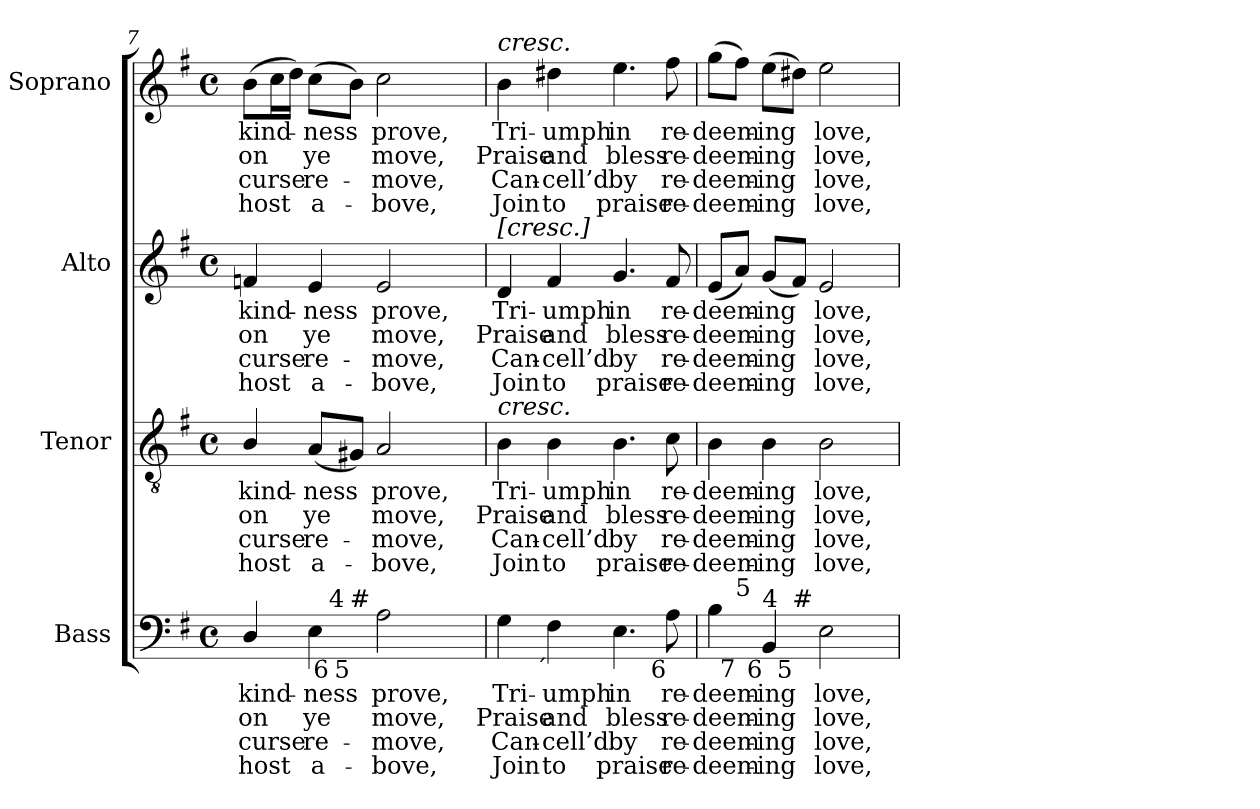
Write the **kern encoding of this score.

**kern	**text	**text	**text	**text	**kern	**text	**text	**text	**text	**kern	**text	**text	**text	**text	**kern	**text	**text	**text	**text
*part4	*part4	*part4	*part4	*part4	*part3	*part3	*part3	*part3	*part3	*part2	*part2	*part2	*part2	*part2	*part1	*part1	*part1	*part1	*part1
*staff4	*staff4	*staff4	*staff4	*staff4	*staff3	*staff3	*staff3	*staff3	*staff3	*staff2	*staff2	*staff2	*staff2	*staff2	*staff1	*staff1	*staff1	*staff1	*staff1
*I"Bass	*	*	*	*	*I"Tenor	*	*	*	*	*I"Alto	*	*	*	*	*I"Soprano	*	*	*	*
*I'B.	*	*	*	*	*I'T.	*	*	*	*	*I'A.	*	*	*	*	*I'S.	*	*	*	*
*clefF4	*	*	*	*	*clefGv2	*	*	*	*	*clefG2	*	*	*	*	*clefG2	*	*	*	*
*	*	*	*	*	*ITrd7c12	*	*	*	*	*	*	*	*	*	*	*	*	*	*
*k[f#]	*	*	*	*	*k[f#]	*	*	*	*	*k[f#]	*	*	*	*	*k[f#]	*	*	*	*
*G:	*	*	*	*	*G:	*	*	*	*	*G:	*	*	*	*	*G:	*	*	*	*
*M4/4	*	*	*	*	*M4/4	*	*	*	*	*M4/4	*	*	*	*	*M4/4	*	*	*	*
*met(c)	*	*	*	*	*met(c)	*	*	*	*	*met(c)	*	*	*	*	*met(c)	*	*	*	*
=7	=7	=7	=7	=7	=7	=7	=7	=7	=7	=7	=7	=7	=7	=7	=7	=7	=7	=7	=7
!	!LO:LY:b:color=#000000	!LO:LY:b:color=#000000	!LO:LY:b:color=#000000	!LO:LY:b:color=#000000	!	!	!	!	!	!	!	!	!	!	!	!	!	!	!
!	!	!	!	!	!	!LO:LY:b:color=#000000	!LO:LY:b:color=#000000	!LO:LY:b:color=#000000	!LO:LY:b:color=#000000	!	!	!	!	!	!	!	!	!	!
!	!	!	!	!	!	!	!	!	!	!	!LO:LY:b:color=#000000	!LO:LY:b:color=#000000	!LO:LY:b:color=#000000	!LO:LY:b:color=#000000	!	!	!	!	!
!LO:TX:b:rj:t=6	!	!	!	!	!	!	!	!	!	!	!	!	!	!	!	!	!	!	!
!LO:TX:t=E	!	!	!	!	!	!	!	!	!	!	!	!	!	!	!	!	!	!	!
!	!	!	!	!	!	!	!	!	!	!	!	!	!	!	!	!LO:LY:b:color=#000000	!LO:LY:b:color=#000000	!LO:LY:b:color=#000000	!LO:LY:b:color=#000000
*^	*	*	*	*	*	*	*	*	*	*	*	*	*	*	*	*	*	*	*
*	*^	*	*	*	*	*	*	*	*	*	*	*	*	*	*	*	*	*	*	*
4Di/	4ryy	4.ryy	kind-	on	curse	host	4BBi/	kind-	on	curse	host	4fni/	kind-	on	curse	host	(8bi\L	kind-	on	curse	host
.	.	.	.	.	.	.	.	.	.	.	.	.	.	.	.	.	16cci\L	.	.	.	.
.	.	.	.	.	.	.	.	.	.	.	.	.	.	.	.	.	16ddi\JJ)	.	.	.	.
!	!	!	!LO:LY:b:color=#000000	!LO:LY:b:color=#000000	!LO:LY:b:color=#000000	!LO:LY:b:color=#000000	!	!	!	!	!	!	!	!	!	!	!	!	!	!	!
!	!	!	!	!	!	!	!	!LO:LY:b:color=#000000	!LO:LY:b:color=#000000	!LO:LY:b:color=#000000	!LO:LY:b:color=#000000	!	!	!	!	!	!	!	!	!	!
!	!	!	!	!	!	!	!	!	!	!	!	!	!LO:LY:b:color=#000000	!LO:LY:b:color=#000000	!LO:LY:b:color=#000000	!LO:LY:b:color=#000000	!	!	!	!	!
!	!	!	!	!	!	!	!	!	!	!	!	!	!	!	!	!	!	!LO:LY:b:color=#000000	!LO:LY:b:color=#000000	!LO:LY:b:color=#000000	!LO:LY:b:color=#000000
4Ei\	32ryy	.	-ness	ye	re-	-a-	(8AAi/L	-ness	ye	re-	-a-	4ei/	-ness	ye	re-	-a-	(8cci\L	-ness	ye	re-	-a-
.	128ryy	.	.	.	.	.	.	.	.	.	.	.	.	.	.	.	.	.	.	.	.
.	256ryy	.	.	.	.	.	.	.	.	.	.	.	.	.	.	.	.	.	.	.	.
.	1024ryy	.	.	.	.	.	.	.	.	.	.	.	.	.	.	.	.	.	.	.	.
!	!LO:TX:b:rj:t=6	!	!	!	!	!	!	!	!	!	!	!	!	!	!	!	!	!	!	!	!
!	!LO:TX:t=4	!	!	!	!	!	!	!	!	!	!	!	!	!	!	!	!	!	!	!	!
.	2ryy	.	.	.	.	.	.	.	.	.	.	.	.	.	.	.	.	.	.	.	.
!	!	!LO:TX:b:rj:t=5	!	!	!	!	!	!	!	!	!	!	!	!	!	!	!	!	!	!	!
!	!	!LO:TX:t=#	!	!	!	!	!	!	!	!	!	!	!	!	!	!	!	!	!	!	!
.	.	2ryy	.	.	.	.	8GG#Xi/J)	.	.	.	.	.	.	.	.	.	8bi\J)	.	.	.	.
!	!	!	!LO:LY:b:color=#000000	!LO:LY:b:color=#000000	!LO:LY:b:color=#000000	!LO:LY:b:color=#000000	!	!	!	!	!	!	!	!	!	!	!	!	!	!	!
!	!	!	!	!	!	!	!	!LO:LY:b:color=#000000	!LO:LY:b:color=#000000	!LO:LY:b:color=#000000	!LO:LY:b:color=#000000	!	!	!	!	!	!	!	!	!	!
!	!	!	!	!	!	!	!	!	!	!	!	!	!LO:LY:b:color=#000000	!LO:LY:b:color=#000000	!LO:LY:b:color=#000000	!LO:LY:b:color=#000000	!	!	!	!	!
!	!	!	!	!	!	!	!	!	!	!	!	!	!	!	!	!	!	!LO:LY:b:color=#000000	!LO:LY:b:color=#000000	!LO:LY:b:color=#000000	!LO:LY:b:color=#000000
2Ai\	.	.	prove,	move,	-move,	bove,	2AAi/	prove,	move,	-move,	bove,	2ei/	prove,	move,	-move,	bove,	2cci\	prove,	move,	-move,	bove,
.	8ryy	.	.	.	.	.	.	.	.	.	.	.	.	.	.	.	.	.	.	.	.
.	.	8ryy	.	.	.	.	.	.	.	.	.	.	.	.	.	.	.	.	.	.	.
.	16ryy	.	.	.	.	.	.	.	.	.	.	.	.	.	.	.	.	.	.	.	.
.	64ryy	.	.	.	.	.	.	.	.	.	.	.	.	.	.	.	.	.	.	.	.
.	512.ryy	.	.	.	.	.	.	.	.	.	.	.	.	.	.	.	.	.	.	.	.
*v	*v	*v	*	*	*	*	*	*	*	*	*	*	*	*	*	*	*	*	*	*	*
=8	=8	=8	=8	=8	=8	=8	=8	=8	=8	=8	=8	=8	=8	=8	=8	=8	=8	=8	=8
*^	*	*	*	*	*	*	*	*	*	*	*	*	*	*	*	*	*	*	*
*	*^	*	*	*	*	*	*	*	*	*	*	*	*	*	*	*	*	*	*	*
!	!	!	!LO:LY:b:color=#000000	!LO:LY:b:color=#000000	!LO:LY:b:color=#000000	!LO:LY:b:color=#000000	!	!	!	!	!	!	!	!	!	!	!	!	!	!	!
*v	*v	*v	*	*	*	*	*	*	*	*	*	*	*	*	*	*	*	*	*	*	*
*^	*	*	*	*	*	*	*	*	*	*	*	*	*	*	*	*	*	*	*
*	*^	*	*	*	*	*	*	*	*	*	*	*	*	*	*	*	*	*	*	*
!	!	!	!	!	!	!	!	!LO:LY:b:color=#000000	!LO:LY:b:color=#000000	!LO:LY:b:color=#000000	!LO:LY:b:color=#000000	!	!	!	!	!	!	!	!	!	!
*v	*v	*v	*	*	*	*	*	*	*	*	*	*	*	*	*	*	*	*	*	*	*
*^	*	*	*	*	*	*	*	*	*	*	*	*	*	*	*	*	*	*	*
*	*^	*	*	*	*	*	*	*	*	*	*	*	*	*	*	*	*	*	*	*
!	!	!	!	!	!	!	!	!	!	!	!	!	!LO:LY:b:color=#000000	!LO:LY:b:color=#000000	!LO:LY:b:color=#000000	!LO:LY:b:color=#000000	!	!	!	!	!
*v	*v	*v	*	*	*	*	*	*	*	*	*	*	*	*	*	*	*	*	*	*	*
*^	*	*	*	*	*	*	*	*	*	*	*	*	*	*	*	*	*	*	*
*	*^	*	*	*	*	*	*	*	*	*	*	*	*	*	*	*	*	*	*	*
!	!	!	!	!	!	!	!	!	!	!	!	!	!	!	!	!	!LO:TX:a:i:t=cresc.	!	!	!	!
!	!	!	!	!	!	!	!	!	!	!	!	!LO:TX:a:i:t=[cresc.]	!	!	!	!	!	!	!	!	!
!	!	!	!	!	!	!	!LO:TX:a:i:t=cresc.	!	!	!	!	!	!	!	!	!	!	!	!	!	!
!LO:TX:a:i:t=[cresc.]	!	!	!	!	!	!	!	!	!	!	!	!	!	!	!	!	!	!	!	!	!
!	!	!	!	!	!	!	!	!	!	!	!	!	!	!	!	!	!	!LO:LY:b:color=#000000	!LO:LY:b:color=#000000	!LO:LY:b:color=#000000	!LO:LY:b:color=#000000
*v	*v	*v	*	*	*	*	*	*	*	*	*	*	*	*	*	*	*	*	*	*	*
4Gi\	Tri-	Praise	Can-	-Join	4BBi\	Tri-	Praise	Can-	-Join	4di/	Tri-	Praise	Can-	-Join	4bi\	Tri-	Praise	Can-	-Join
!	!LO:LY:b:color=#000000	!LO:LY:b:color=#000000	!LO:LY:b:color=#000000	!LO:LY:b:color=#000000	!	!	!	!	!	!	!	!	!	!	!	!	!	!	!
!	!	!	!	!	!	!LO:LY:b:color=#000000	!LO:LY:b:color=#000000	!LO:LY:b:color=#000000	!LO:LY:b:color=#000000	!	!	!	!	!	!	!	!	!	!
!	!	!	!	!	!	!	!	!	!	!	!LO:LY:b:color=#000000	!LO:LY:b:color=#000000	!LO:LY:b:color=#000000	!LO:LY:b:color=#000000	!	!	!	!	!
!LO:TX:b:rj:t=´	!	!	!	!	!	!	!	!	!	!	!	!	!	!	!	!	!	!	!
!	!	!	!	!	!	!	!	!	!	!	!	!	!	!	!	!LO:LY:b:color=#000000	!LO:LY:b:color=#000000	!LO:LY:b:color=#000000	!LO:LY:b:color=#000000
4F#i\	-umph	and	cell’d	to	4BBi\	-umph	and	cell’d	to	4f#i/	-umph	and	cell’d	to	4dd#Xi\	-umph	and	cell’d	to
!	!LO:LY:b:color=#000000	!LO:LY:b:color=#000000	!LO:LY:b:color=#000000	!LO:LY:b:color=#000000	!	!	!	!	!	!	!	!	!	!	!	!	!	!	!
!	!	!	!	!	!	!LO:LY:b:color=#000000	!LO:LY:b:color=#000000	!LO:LY:b:color=#000000	!LO:LY:b:color=#000000	!	!	!	!	!	!	!	!	!	!
!	!	!	!	!	!	!	!	!	!	!	!LO:LY:b:color=#000000	!LO:LY:b:color=#000000	!LO:LY:b:color=#000000	!LO:LY:b:color=#000000	!	!	!	!	!
!	!	!	!	!	!	!	!	!	!	!	!	!	!	!	!	!LO:LY:b:color=#000000	!LO:LY:b:color=#000000	!LO:LY:b:color=#000000	!LO:LY:b:color=#000000
4.Ei\	in	bless	by	praise	4.BBi\	in	bless	by	praise	4.gi/	in	bless	by	praise	4.eei\	in	bless	by	praise
!	!LO:LY:b:color=#000000	!LO:LY:b:color=#000000	!LO:LY:b:color=#000000	!LO:LY:b:color=#000000	!	!	!	!	!	!	!	!	!	!	!	!	!	!	!
!	!	!	!	!	!	!LO:LY:b:color=#000000	!LO:LY:b:color=#000000	!LO:LY:b:color=#000000	!LO:LY:b:color=#000000	!	!	!	!	!	!	!	!	!	!
!	!	!	!	!	!	!	!	!	!	!	!LO:LY:b:color=#000000	!LO:LY:b:color=#000000	!LO:LY:b:color=#000000	!LO:LY:b:color=#000000	!	!	!	!	!
!LO:TX:b:rj:t=6	!	!	!	!	!	!	!	!	!	!	!	!	!	!	!	!	!	!	!
!	!	!	!	!	!	!	!	!	!	!	!	!	!	!	!	!LO:LY:b:color=#000000	!LO:LY:b:color=#000000	!LO:LY:b:color=#000000	!LO:LY:b:color=#000000
8Ai\	re-	re-	re-	-re-	8Ci\	re-	re-	re-	-re-	8f#i/	re-	re-	re-	-re-	8ff#i\	re-	re-	re-	-re-
!!LO:PB:g=z
=9	=9	=9	=9	=9	=9	=9	=9	=9	=9	=9	=9	=9	=9	=9	=9	=9	=9	=9	=9
!	!LO:LY:b:color=#000000	!LO:LY:b:color=#000000	!LO:LY:b:color=#000000	!LO:LY:b:color=#000000	!	!	!	!	!	!	!	!	!	!	!	!	!	!	!
!	!	!	!	!	!	!LO:LY:b:color=#000000	!LO:LY:b:color=#000000	!LO:LY:b:color=#000000	!LO:LY:b:color=#000000	!	!	!	!	!	!	!	!	!	!
!	!	!	!	!	!	!	!	!	!	!	!LO:LY:b:color=#000000	!LO:LY:b:color=#000000	!LO:LY:b:color=#000000	!LO:LY:b:color=#000000	!	!	!	!	!
!LO:TX:b:t=Notes&colon;	!	!	!	!	!	!	!	!	!	!	!	!	!	!	!	!	!	!	!
!LO:TX:t=The order of staves in the source is Tenor - [Alto] - Air - [Bass], with the alto part printed in the treble clef an octave	!	!	!	!	!	!	!	!	!	!	!	!	!	!	!	!	!	!	!
!LO:TX:t=above sounding pitch.	!	!	!	!	!	!	!	!	!	!	!	!	!	!	!	!	!	!	!
!LO:TX:t=Only the first verse of text is given in the source&colon; three selected subsequent verses have here been added editorially.	!	!	!	!	!	!	!	!	!	!	!	!	!	!	!	!	!	!	!
!LO:TX:t=The soprano C on beat 3 of bar 2, and the soprano E and tenor C on beat 3 of bar 4, are all printed in the source as	!	!	!	!	!	!	!	!	!	!	!	!	!	!	!	!	!	!	!
!LO:TX:t=small grace notes.	!	!	!	!	!	!	!	!	!	!	!	!	!	!	!	!	!	!	!
!LO:TX:b:rj:t=6	!	!	!	!	!	!	!	!	!	!	!	!	!	!	!	!	!	!	!
!LO:TX:t=4	!	!	!	!	!	!	!	!	!	!	!	!	!	!	!	!	!	!	!
!	!	!	!	!	!	!	!	!	!	!	!	!	!	!	!	!LO:LY:b:color=#000000	!LO:LY:b:color=#000000	!LO:LY:b:color=#000000	!LO:LY:b:color=#000000
*^	*	*	*	*	*	*	*	*	*	*	*	*	*	*	*	*	*	*	*
*	*^	*	*	*	*	*	*	*	*	*	*	*	*	*	*	*	*	*	*	*
4Bi\	8ryy	4.ryy	-deem-	-deem-	-deem-	-deem-	4BBi\	-deem-	-deem-	-deem-	-deem-	(8ei/L	-deem-	-deem-	-deem-	-deem-	(8ggi\L	-deem-	-deem-	-deem-	-deem-
!	!LO:TX:b:rj:t=7	!	!	!	!	!	!	!	!	!	!	!	!	!	!	!	!	!	!	!	!
!	!LO:TX:t=5	!	!	!	!	!	!	!	!	!	!	!	!	!	!	!	!	!	!	!	!
.	2..ryy	.	.	.	.	.	.	.	.	.	.	8ai/J)	.	.	.	.	8ff#i\J)	.	.	.	.
!	!	!	!LO:LY:b:color=#000000	!LO:LY:b:color=#000000	!LO:LY:b:color=#000000	!LO:LY:b:color=#000000	!	!	!	!	!	!	!	!	!	!	!	!	!	!	!
!	!	!	!	!	!	!	!	!LO:LY:b:color=#000000	!LO:LY:b:color=#000000	!LO:LY:b:color=#000000	!LO:LY:b:color=#000000	!	!	!	!	!	!	!	!	!	!
!	!	!	!	!	!	!	!	!	!	!	!	!	!LO:LY:b:color=#000000	!LO:LY:b:color=#000000	!LO:LY:b:color=#000000	!LO:LY:b:color=#000000	!	!	!	!	!
!LO:TX:b:rj:t=6	!	!	!	!	!	!	!	!	!	!	!	!	!	!	!	!	!	!	!	!	!
!LO:TX:t=4	!	!	!	!	!	!	!	!	!	!	!	!	!	!	!	!	!	!	!	!	!
!	!	!	!	!	!	!	!	!	!	!	!	!	!	!	!	!	!	!LO:LY:b:color=#000000	!LO:LY:b:color=#000000	!LO:LY:b:color=#000000	!LO:LY:b:color=#000000
4BBi/	.	.	-ing	-ing	-ing	ing	4BBi\	-ing	-ing	-ing	ing	(8gi/L	-ing	-ing	-ing	ing	(8eei\L	-ing	-ing	-ing	ing
!	!	!LO:TX:b:rj:t=5	!	!	!	!	!	!	!	!	!	!	!	!	!	!	!	!	!	!	!
!	!	!LO:TX:t=#	!	!	!	!	!	!	!	!	!	!	!	!	!	!	!	!	!	!	!
.	.	2ryy	.	.	.	.	.	.	.	.	.	8f#i/J)	.	.	.	.	8dd#Xi\J)	.	.	.	.
!	!	!	!LO:LY:b:color=#000000	!LO:LY:b:color=#000000	!LO:LY:b:color=#000000	!LO:LY:b:color=#000000	!	!	!	!	!	!	!	!	!	!	!	!	!	!	!
!	!	!	!	!	!	!	!	!LO:LY:b:color=#000000	!LO:LY:b:color=#000000	!LO:LY:b:color=#000000	!LO:LY:b:color=#000000	!	!	!	!	!	!	!	!	!	!
!	!	!	!	!	!	!	!	!	!	!	!	!	!LO:LY:b:color=#000000	!LO:LY:b:color=#000000	!LO:LY:b:color=#000000	!LO:LY:b:color=#000000	!	!	!	!	!
!	!	!	!	!	!	!	!	!	!	!	!	!	!	!	!	!	!	!LO:LY:b:color=#000000	!LO:LY:b:color=#000000	!LO:LY:b:color=#000000	!LO:LY:b:color=#000000
2Ei\	.	.	love,	love,	love,	love,	2BBi\	love,	love,	love,	love,	2ei/	love,	love,	love,	love,	2eei\	love,	love,	love,	love,
.	.	8ryy	.	.	.	.	.	.	.	.	.	.	.	.	.	.	.	.	.	.	.
*v	*v	*v	*	*	*	*	*	*	*	*	*	*	*	*	*	*	*	*	*	*	*
=	=	=	=	=	=	=	=	=	=	=	=	=	=	=	=	=	=	=	=
*-	*-	*-	*-	*-	*-	*-	*-	*-	*-	*-	*-	*-	*-	*-	*-	*-	*-	*-	*-
